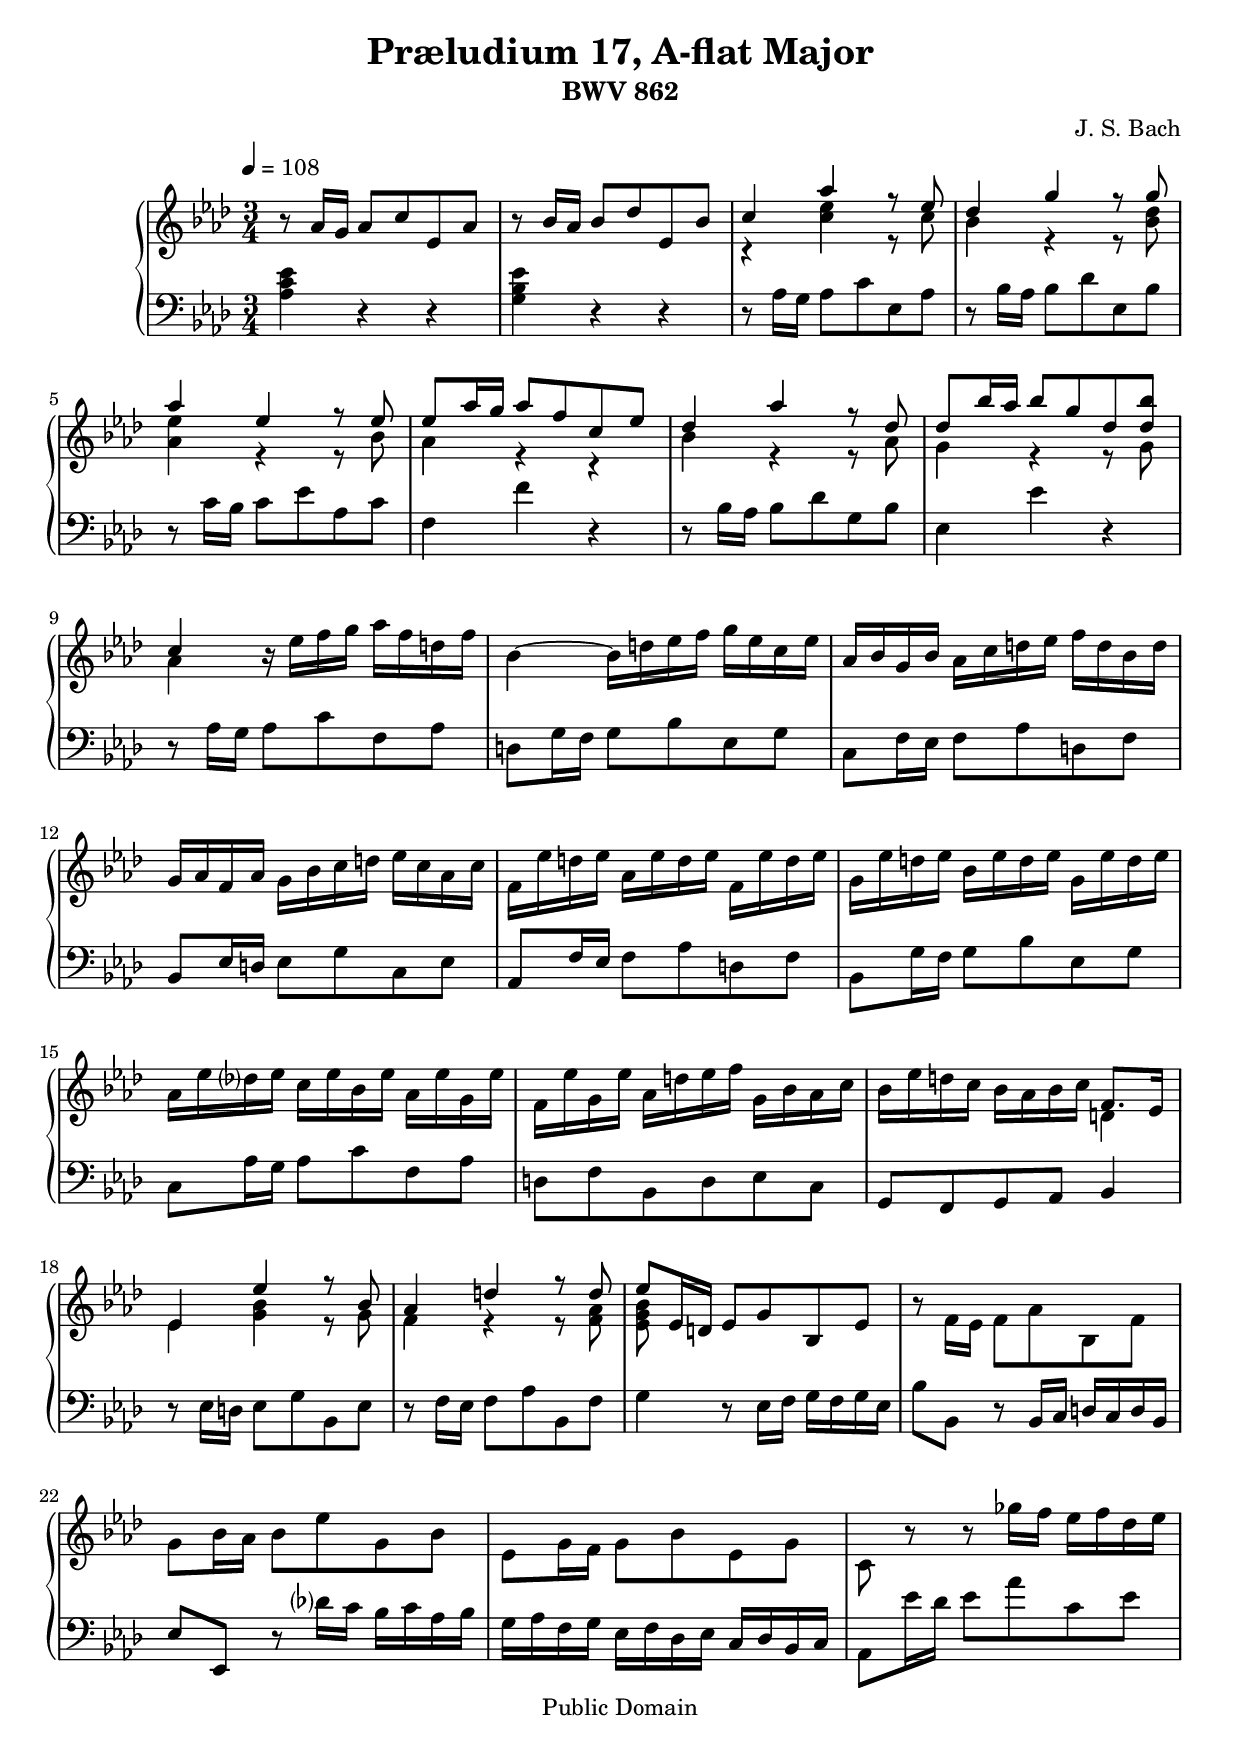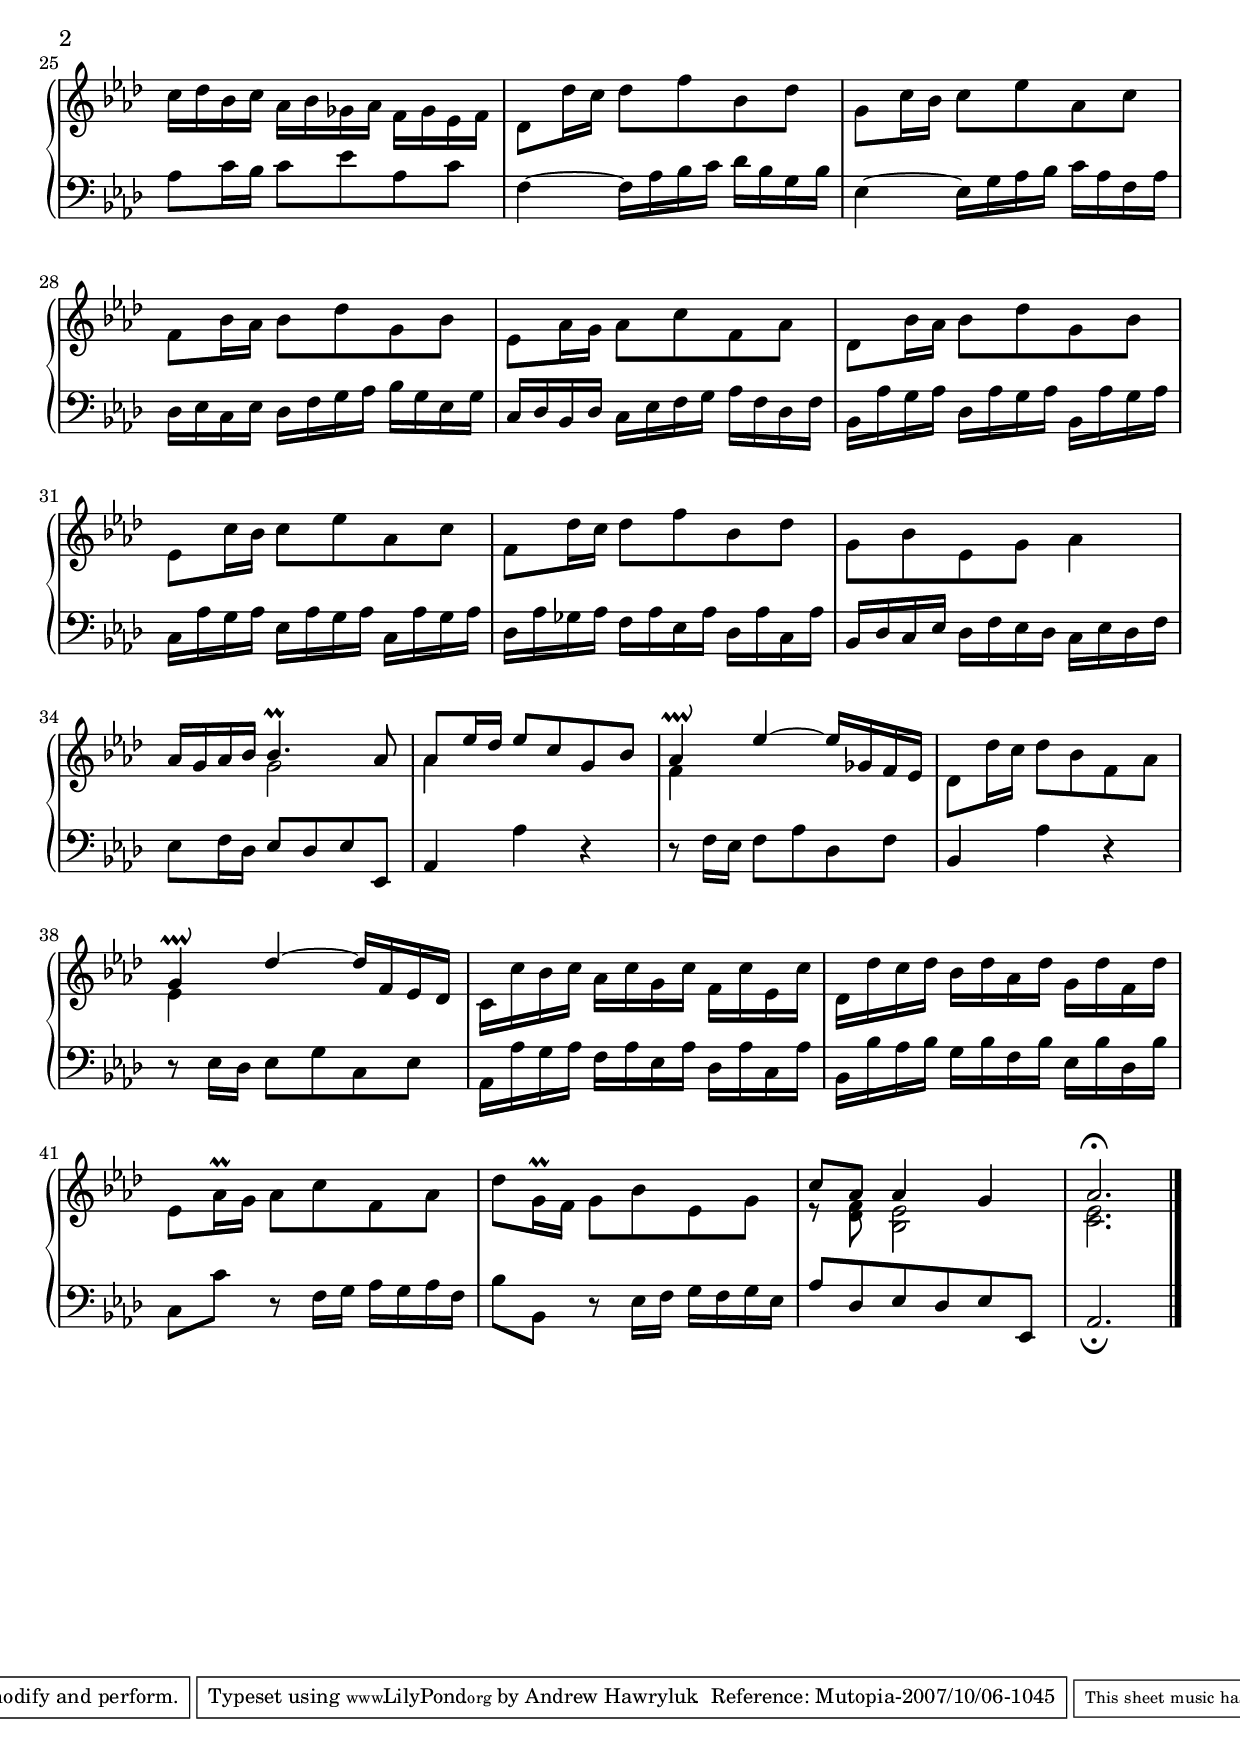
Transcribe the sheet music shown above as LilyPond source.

\header {
  title = "Præludium 17, A-flat Major"
  subtitle = "BWV 862"
  composer = "J. S. Bach"
  
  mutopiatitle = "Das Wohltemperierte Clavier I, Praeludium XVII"
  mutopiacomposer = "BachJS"
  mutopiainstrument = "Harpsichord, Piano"
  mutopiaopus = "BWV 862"
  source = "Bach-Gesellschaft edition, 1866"
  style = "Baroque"
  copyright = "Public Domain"
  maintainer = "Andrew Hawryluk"
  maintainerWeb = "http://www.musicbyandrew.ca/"

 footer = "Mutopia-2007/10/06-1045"
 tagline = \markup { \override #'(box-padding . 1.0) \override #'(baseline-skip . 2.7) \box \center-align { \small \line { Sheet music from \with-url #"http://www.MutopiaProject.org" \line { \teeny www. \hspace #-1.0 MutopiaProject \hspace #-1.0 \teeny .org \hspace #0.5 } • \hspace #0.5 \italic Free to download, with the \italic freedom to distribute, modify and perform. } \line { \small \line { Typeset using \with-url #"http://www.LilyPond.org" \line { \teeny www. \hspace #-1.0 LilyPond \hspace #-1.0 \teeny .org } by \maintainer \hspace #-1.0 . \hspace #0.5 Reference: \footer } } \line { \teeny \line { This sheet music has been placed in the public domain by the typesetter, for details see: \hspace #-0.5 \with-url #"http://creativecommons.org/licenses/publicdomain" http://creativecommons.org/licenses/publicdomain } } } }
}

\version "2.10.5"
     upper = \relative c'' {
        \clef treble
        \key aes \major
        \time 3/4
        \override Score.MetronomeMark #'padding = #2.5
        \tempo 4 = 108
     
        r8 aes16 g aes8 c ees, aes
        r8 bes16 aes bes8 des ees, bes'
        <<{c4 aes' r8 ees} \\
        {r4 <c ees> r8 c}>>
        <<{des4 g r8 g} \\
        {bes,4 r r8 <bes des>}>>
        
        <<{aes'4 ees r8 ees} \\
        {<aes, ees'>4 r r8 bes}>>
        <<{ees8 aes16 g aes8 f c ees} \\
        {aes,4 r r }>>
        <<{des aes' r8 des,} \\
        {bes4 r r8 aes}>>
        <<{des8 bes'16 aes bes8 g des <des bes'>} \\
        {g,4 r r8 g}>>
        <<{c4 \once \override Voice.Rest #'Y-offset = #0.0 r16 \stemDown ees f g aes f d f} \\
        {aes,4 s s}>>
        
        bes4~ bes16 d ees f g ees c ees
        aes, bes g bes aes c d ees f d bes d 
        g, aes f aes g bes c d ees c aes c
        f, ees' d ees aes, ees' d ees f, ees' d ees
        
        g, ees' d ees bes ees d ees g, ees' d ees
        aes, ees' des? ees c ees bes ees aes, ees' g, ees'
        f, ees' g, ees' aes, d ees f \stemDown g, bes aes c
        <<{\stemDown bes ees d c bes aes bes c \stemNeutral f,8. ees16} \\
        {s2 d4}>>
        
        <<{ees4 ees' r8 bes} \\
        {ees,4 <g bes> r8 g}>>
        <<{aes4 d r8 d} \\
        {f,4 r r8 <f aes>}>>
        <<{ees'8 ees,16 d ees8 g bes, ees} \\
        {<ees g bes>8}>>
        r8 f16 ees f8 aes bes, f'
        g bes16 aes bes8 ees g, bes
        
        ees, g16 f g8 bes ees, g
        c, r r ges''16 f ees f des ees
        c des bes c aes bes ges aes f ges ees f
        des8 des'16 c des8 f bes, des
        
        g, c16 bes c8 ees aes, c
        f, bes16 aes bes8 des g, bes
        ees, aes16 g aes8 c f, aes
        des, bes'16 aes bes8 des g, bes
        
        ees, c'16 bes c8 ees aes, c
        f, des'16 c des8 f bes, des
        g, bes ees, g aes4~
        <<{aes16 g aes bes bes4.\prall aes8}\\
        {s4 g2}>>
        
        <<{aes8 ees'16 des ees8 c g bes} \\
        {aes4}>>
        <<{aes4\prallup ees'~ ees16 ges, f ees} \\
        {f4}>>
        des8 des'16 c des 8 bes f aes
        <<{g4\prallup des'~ des16 f, ees des} \\
        {ees4}>>
        c16 c' bes c aes c g c f, c' ees, c'
        
        des, des' c des bes des aes des g, des' f, des'
        ees,8 aes16\prall g aes8 c f, aes
        des g,16\prall f g8 bes ees, g
        <<{c aes aes4 g} \\
        {r8 <des f> <bes ees>2}>>
        <<{\once \override Script #'padding = #1 aes'2.\fermata} \\
        {<c, ees>2.}>>
        \bar "|."
      }
     
     lower = \relative c' {
        \clef bass
        \key aes \major
        \time 3/4
     
        <aes c ees>4 r r
        <g bes ees> r r
        r8 aes16 g aes8 c ees, aes
        r8 bes16 aes bes8 des ees, bes'
        
        r8 c16 bes c8 ees aes, c
        f,4 f' r
        r8 bes,16 aes bes8 des g, bes
        ees,4 ees' r
        r8 aes,16 g aes8 c f, aes
        
        d, g16 f g8 bes ees, g
        c, f16 ees f8 aes d, f
        bes, ees16 d ees8 g c, ees
        aes, f'16 ees f8 aes d, f
        
        bes,8 g'16 f g8 bes ees, g
        c, aes'16 g aes8 c f, aes
        d, f bes, d ees c g f g aes bes4
        
        r8 ees16 d ees8 g bes, ees
        r8 f16 ees f8 aes bes, f'
        g4 r8 ees16 f g f g ees
        bes'8 bes, r bes16 c d c d bes
        ees8 ees, r des''?16 c bes c aes bes
        
        g aes f g ees f des ees c des bes c
        aes8 ees''16 des ees8 aes c, ees
        aes, c16 bes c8 ees aes, c
        f,4~ f16 aes bes c des bes g bes
        
        ees,4~ ees16 g aes bes c aes f aes
        des, ees c ees des f g aes bes g ees g
        c, des bes des c ees f g aes f des f
        bes, aes' g aes des, aes' g aes bes, aes' g aes
        
        c, aes' g aes ees aes g aes c, aes' g aes
        des, aes' ges aes f aes ees aes des, aes' c, aes'
        bes, des c ees des f ees des c ees des f
        ees8 f16 des ees8 des ees ees,
        
        aes4 aes' r
        r8 f16 ees f8 aes des, f
        bes,4 aes' r
        r8 ees16 des ees8 g c, ees
        aes,16 aes' g aes f aes ees aes des, aes' c, aes'
        
        bes, bes' aes bes g bes f bes ees, bes' des, bes'
        c,8 c' r f,16 g aes g aes f
        bes8 bes, r ees16 f g f g ees
        aes8 des, ees des ees ees,
        \once \override Script #'padding = #1 aes2._\fermata
     }
     
     \score {
        \new PianoStaff <<
           \new Staff = "upper" \upper
           \new Staff = "lower" \lower
        >>
        \layout { }
        \midi { }
     }
